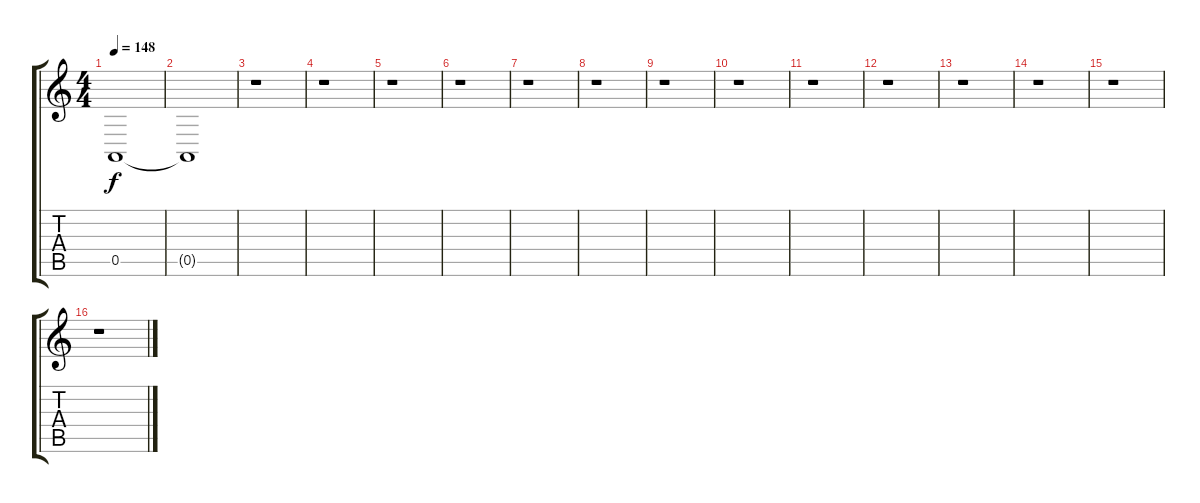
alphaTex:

\track "" {instrument synthvoice}
\staff {score tabs}
\tuning (E4 B3 G3 D3 A2 E2) {hide}
\ts (4 4)
\tempo 148
\clef g2
\ks c
0.5{t}.1{dy f} |
0.5{t}.1 |
r.1 |
r.1 |
r.1 |
r.1 |
r.1 |
r.1 |
r.1 |
r.1 |
r.1 |
r.1 |
r.1 |
r.1 |
r.1 |
r.1
